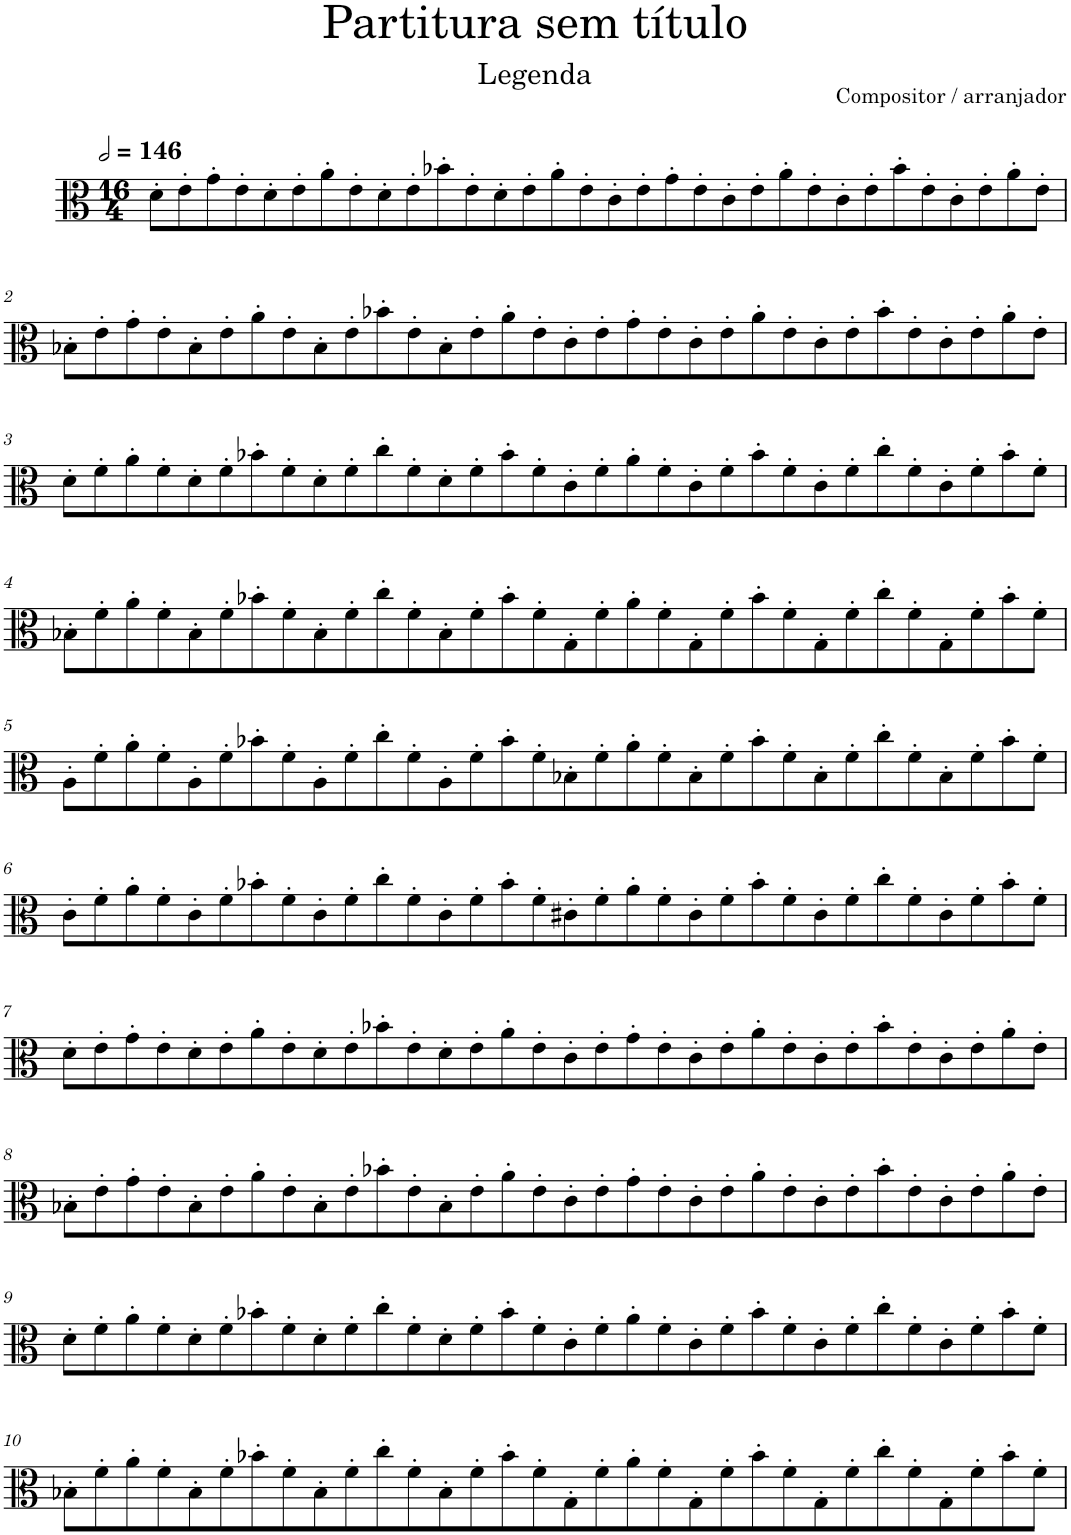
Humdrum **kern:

**kern
*part1
*staff1
*I"Viola
*I'Vla.
*clefC3
*k[]
*M16/4
*MM292
=1
8d'\L
8e'\
8g'\
8e'\
8d'\
8e'\
8a'\
8e'\
8d'\
8e'\
8b-X'\
8e'\
8d'\
8e'\
8a'\
8e'\
8c'\
8e'\
8g'\
8e'\
8c'\
8e'\
8a'\
8e'\
8c'\
8e'\
8b-'\
8e'\
8c'\
8e'\
8a'\
8e'\J
!!LO:LB:g=z
=2
8B-X'\L
8e'\
8g'\
8e'\
8B-'\
8e'\
8a'\
8e'\
8B-'\
8e'\
8b-X'\
8e'\
8B-'\
8e'\
8a'\
8e'\
8c'\
8e'\
8g'\
8e'\
8c'\
8e'\
8a'\
8e'\
8c'\
8e'\
8b-'\
8e'\
8c'\
8e'\
8a'\
8e'\J
!!LO:LB:g=z
=3
8d'\L
8f'\
8a'\
8f'\
8d'\
8f'\
8b-X'\
8f'\
8d'\
8f'\
8cc'\
8f'\
8d'\
8f'\
8b-'\
8f'\
8c'\
8f'\
8a'\
8f'\
8c'\
8f'\
8b-'\
8f'\
8c'\
8f'\
8cc'\
8f'\
8c'\
8f'\
8b-'\
8f'\J
!!LO:LB:g=z
=4
8B-X'\L
8f'\
8a'\
8f'\
8B-'\
8f'\
8b-X'\
8f'\
8B-'\
8f'\
8cc'\
8f'\
8B-'\
8f'\
8b-'\
8f'\
8G'\
8f'\
8a'\
8f'\
8G'\
8f'\
8b-'\
8f'\
8G'\
8f'\
8cc'\
8f'\
8G'\
8f'\
8b-'\
8f'\J
!!LO:LB:g=z
=5
8A'\L
8f'\
8a'\
8f'\
8A'\
8f'\
8b-X'\
8f'\
8A'\
8f'\
8cc'\
8f'\
8A'\
8f'\
8b-'\
8f'\
8B-X'\
8f'\
8a'\
8f'\
8B-'\
8f'\
8b-'\
8f'\
8B-'\
8f'\
8cc'\
8f'\
8B-'\
8f'\
8b-'\
8f'\J
!!LO:LB:g=z
=6
8c'\L
8f'\
8a'\
8f'\
8c'\
8f'\
8b-X'\
8f'\
8c'\
8f'\
8cc'\
8f'\
8c'\
8f'\
8b-'\
8f'\
8c#X'\
8f'\
8a'\
8f'\
8c#'\
8f'\
8b-'\
8f'\
8c#'\
8f'\
8cc'\
8f'\
8c#'\
8f'\
8b-'\
8f'\J
!!LO:LB:g=z
=7
8d'\L
8e'\
8g'\
8e'\
8d'\
8e'\
8a'\
8e'\
8d'\
8e'\
8b-X'\
8e'\
8d'\
8e'\
8a'\
8e'\
8c'\
8e'\
8g'\
8e'\
8c'\
8e'\
8a'\
8e'\
8c'\
8e'\
8b-'\
8e'\
8c'\
8e'\
8a'\
8e'\J
!!LO:LB:g=z
=8
8B-X'\L
8e'\
8g'\
8e'\
8B-'\
8e'\
8a'\
8e'\
8B-'\
8e'\
8b-X'\
8e'\
8B-'\
8e'\
8a'\
8e'\
8c'\
8e'\
8g'\
8e'\
8c'\
8e'\
8a'\
8e'\
8c'\
8e'\
8b-'\
8e'\
8c'\
8e'\
8a'\
8e'\J
!!LO:LB:g=z
=9
8d'\L
8f'\
8a'\
8f'\
8d'\
8f'\
8b-X'\
8f'\
8d'\
8f'\
8cc'\
8f'\
8d'\
8f'\
8b-'\
8f'\
8c'\
8f'\
8a'\
8f'\
8c'\
8f'\
8b-'\
8f'\
8c'\
8f'\
8cc'\
8f'\
8c'\
8f'\
8b-'\
8f'\J
!!LO:LB:g=z
=10
8B-X'\L
8f'\
8a'\
8f'\
8B-'\
8f'\
8b-X'\
8f'\
8B-'\
8f'\
8cc'\
8f'\
8B-'\
8f'\
8b-'\
8f'\
8G'\
8f'\
8a'\
8f'\
8G'\
8f'\
8b-'\
8f'\
8G'\
8f'\
8cc'\
8f'\
8G'\
8f'\
8b-'\
8f'\J
=
*-
